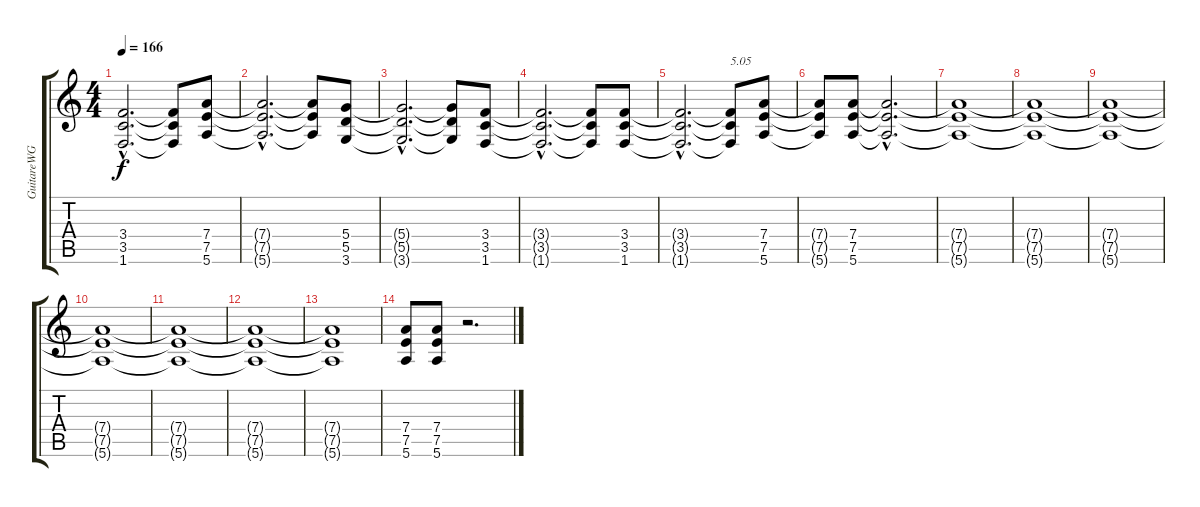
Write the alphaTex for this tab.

\track ("GuitareWG until150" "GuitareWG ") {instrument distortionguitar}
\staff {score tabs}
\tuning (E4 B3 G3 D3 A2 E2) {hide}
\ts (4 4)
\tempo 166
\clef g2
\ks c
(3.4{hac t} 3.5{hac t} 1.6{hac t}).2{d dy f} (3.4{t} 3.5{t} 1.6{t}).8 (7.4 7.5 5.6).8 |
(7.4{hac t} 7.5{hac t} 5.6{hac t}).2{d} (7.4{t} 7.5{t} 5.6{t}).8 (5.4 5.5 3.6).8 |
(5.4{hac t} 5.5{hac t} 3.6{hac t}).2{d} (5.4{t} 5.5{t} 3.6{t}).8 (3.4 3.5 1.6).8 |
(3.4{hac t} 3.5{hac t} 1.6{hac t}).2{d} (3.4{t} 3.5{t} 1.6{t}).8 (3.4 3.5 1.6).8 |
(3.4{hac t} 3.5{hac t} 1.6{hac t}).2{d} (3.4{t} 3.5{t} 1.6{t}).8{txt "5.05"} (7.4 7.5 5.6).8 |
(7.4{t} 7.5{t} 5.6{t}).8 (7.4 7.5 5.6).8 (7.4{hac t} 7.5{hac t} 5.6{hac t}).2{d} |
(7.4{t} 7.5{t} 5.6{t}).1 |
(7.4{t} 7.5{t} 5.6{t}).1 |
(7.4{t} 7.5{t} 5.6{t}).1 |
(7.4{t} 7.5{t} 5.6{t}).1 |
(7.4{t} 7.5{t} 5.6{t}).1 |
(7.4{t} 7.5{t} 5.6{t}).1 |
(7.4{t} 7.5{t} 5.6{t}).1 |
(7.4 7.5 5.6).8 (7.4 7.5 5.6).8 r.2{d}
